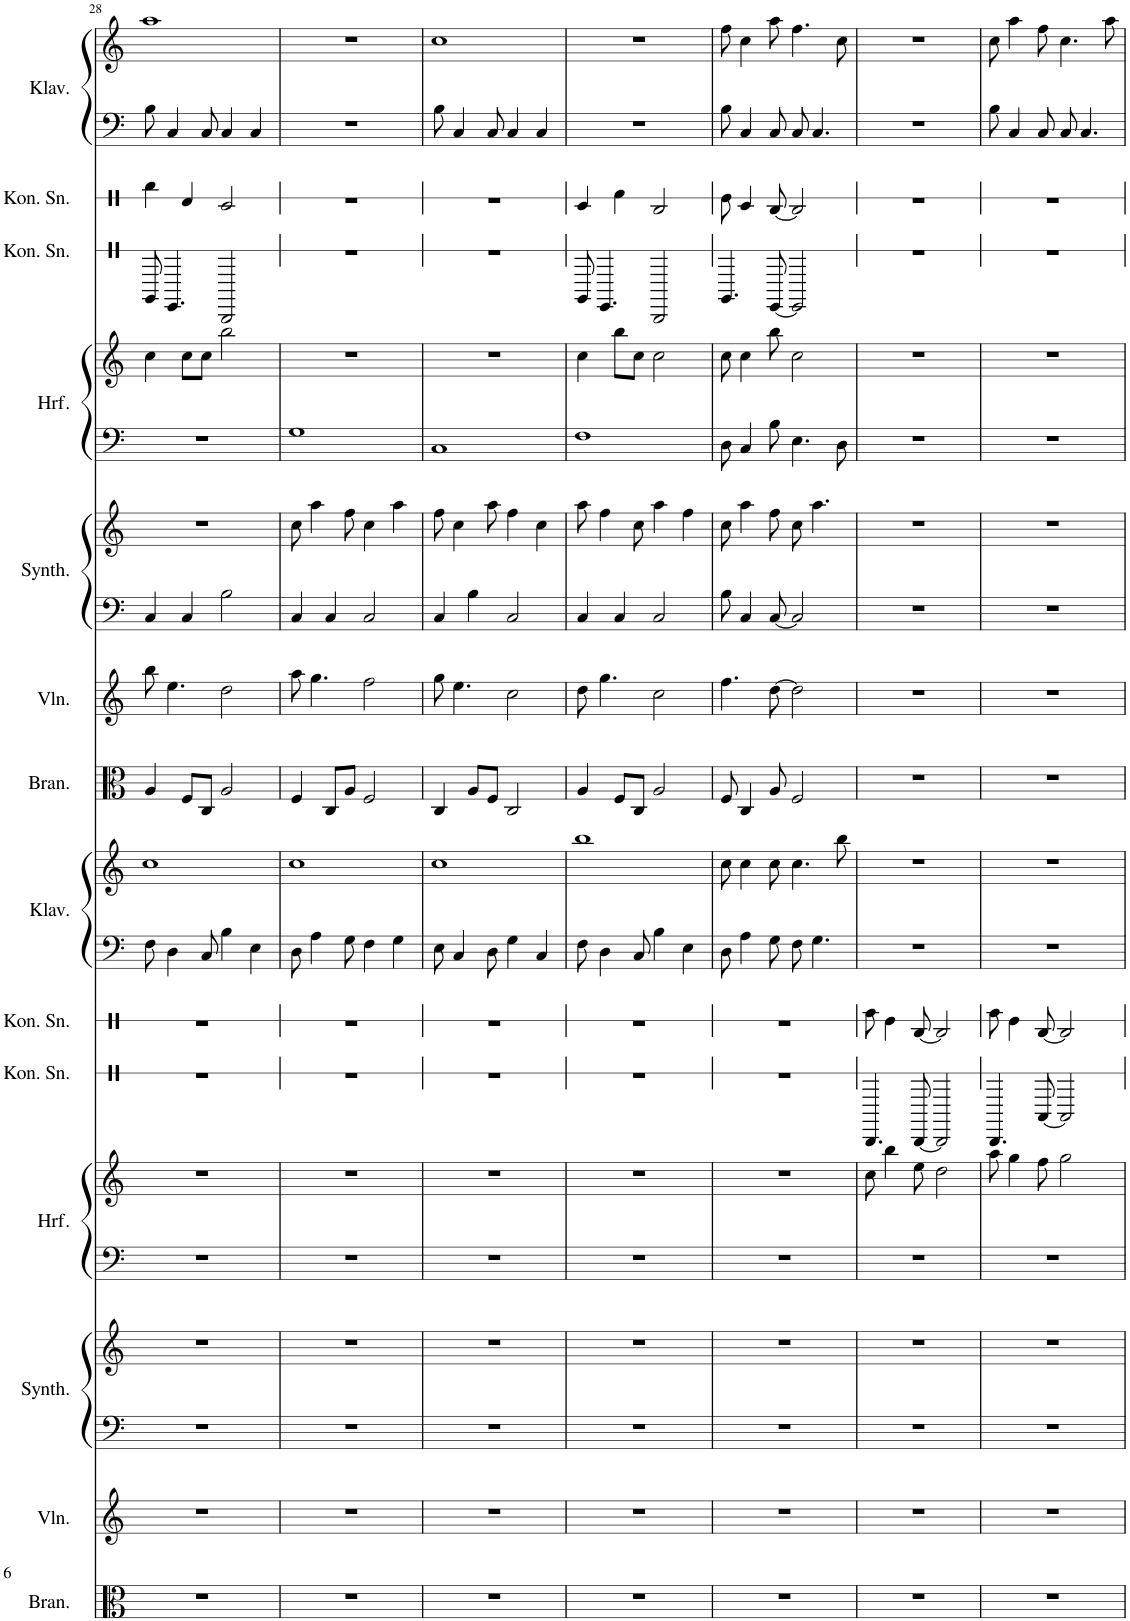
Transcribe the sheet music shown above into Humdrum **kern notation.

**kern	**kern	**kern	**kern	**kern	**kern	**kern	**kern	**kern	**kern	**kern	**kern	**kern	**kern	**kern	**kern	**kern	**kern	**kern	**kern
*part14	*part13	*part12	*part12	*part11	*part11	*part10	*part9	*part8	*part8	*part7	*part6	*part5	*part5	*part4	*part4	*part3	*part2	*part1	*part1
*staff20	*staff19	*staff18	*staff17	*staff16	*staff15	*staff14	*staff13	*staff12	*staff11	*staff10	*staff9	*staff8	*staff7	*staff6	*staff5	*staff4	*staff3	*staff2	*staff1
*I"Bratschen, StringInstrument	*I"Violinen, StringInstrument	*I"Pad Synthesizer, Warm Pad	*	*I"Harfe, Harp	*	*I"Konzert Snare Drum, Taiko	*I"Konzert Snare Drum, Taiko	*I"Klavier, Piano	*	*I"Bratschen, StringInstrument	*I"Violinen, StringInstrument	*I"Pad Synthesizer, Warm Pad	*	*I"Harfe, Harp	*	*I"Konzert Snare Drum, Taiko	*I"Konzert Snare Drum, Taiko	*I"Klavier, Piano	*
*I'Bran.	*I'Vln.	*I'Synth.	*	*I'Hrf.	*	*I'Kon. Sn.	*I'Kon. Sn.	*I'Klav.	*	*I'Bran.	*I'Vln.	*I'Synth.	*	*I'Hrf.	*	*I'Kon. Sn.	*I'Kon. Sn.	*I'Klav.	*
!!LO:PB:g=z
*clefC3	*clefG2	*clefF4	*clefG2	*clefF4	*clefG2	*clefX	*clefX	*clefF4	*clefG2	*clefC3	*clefG2	*clefF4	*clefG2	*clefF4	*clefG2	*clefX	*clefX	*clefF4	*clefG2
*k[]	*k[]	*k[]	*k[]	*k[]	*k[]	*k[]	*k[]	*k[]	*k[]	*k[]	*k[]	*k[]	*k[]	*k[]	*k[]	*k[]	*k[]	*k[]	*k[]
*M4/4	*M4/4	*M4/4	*M4/4	*M4/4	*M4/4	*M4/4	*M4/4	*M4/4	*M4/4	*M4/4	*M4/4	*M4/4	*M4/4	*M4/4	*M4/4	*M4/4	*M4/4	*M4/4	*M4/4
=28	=28	=28	=28	=28	=28	=28	=28	=28	=28	=28	=28	=28	=28	=28	=28	=28	=28	=28	=28
1r	1r	1r	1r	1r	1r	1r	1r	8F\	1cc	4A/	8bb\	4C/	1r	1r	4cc\	8A/	4bb\	8B\	1aa
.	.	.	.	.	.	.	.	4D\	.	.	4.ee\	.	.	.	.	4.F/	.	4C/	.
.	.	.	.	.	.	.	.	.	.	8F/L	.	4C/	.	.	8cc\L	.	4ee/	.	.
.	.	.	.	.	.	.	.	8C/	.	8C/J	.	.	.	.	8cc\J	.	.	8C/	.
.	.	.	.	.	.	.	.	4B\	.	2A/	2dd\	2B\	.	.	2bb\	2C/	2dd/	4C/	.
.	.	.	.	.	.	.	.	4E\	.	.	.	.	.	.	.	.	.	4C/	.
=29	=29	=29	=29	=29	=29	=29	=29	=29	=29	=29	=29	=29	=29	=29	=29	=29	=29	=29	=29
1r	1r	1r	1r	1r	1r	1r	1r	8D\	1cc	4F/	8aa\	4C/	8cc\	1G	1r	1r	1r	1r	1r
.	.	.	.	.	.	.	.	4A\	.	.	4.gg\	.	4aa\	.	.	.	.	.	.
.	.	.	.	.	.	.	.	.	.	8C/L	.	4C/	.	.	.	.	.	.	.
.	.	.	.	.	.	.	.	8G\	.	8A/J	.	.	8ff\	.	.	.	.	.	.
.	.	.	.	.	.	.	.	4F\	.	2F/	2ff\	2C/	4cc\	.	.	.	.	.	.
.	.	.	.	.	.	.	.	4G\	.	.	.	.	4aa\	.	.	.	.	.	.
=30	=30	=30	=30	=30	=30	=30	=30	=30	=30	=30	=30	=30	=30	=30	=30	=30	=30	=30	=30
1r	1r	1r	1r	1r	1r	1r	1r	8E\	1cc	4C/	8gg\	4C/	8ff\	1C	1r	1r	1r	8B\	1cc
.	.	.	.	.	.	.	.	4C/	.	.	4.ee\	.	4cc\	.	.	.	.	4C/	.
.	.	.	.	.	.	.	.	.	.	8A/L	.	4B\	.	.	.	.	.	.	.
.	.	.	.	.	.	.	.	8D\	.	8F/J	.	.	8aa\	.	.	.	.	8C/	.
.	.	.	.	.	.	.	.	4G\	.	2C/	2cc\	2C/	4ff\	.	.	.	.	4C/	.
.	.	.	.	.	.	.	.	4C/	.	.	.	.	4cc\	.	.	.	.	4C/	.
=31	=31	=31	=31	=31	=31	=31	=31	=31	=31	=31	=31	=31	=31	=31	=31	=31	=31	=31	=31
1r	1r	1r	1r	1r	1r	1r	1r	8F\	1bb	4A/	8dd\	4C/	8aa\	1F	4cc\	8A/	4dd/	1r	1r
.	.	.	.	.	.	.	.	4D\	.	.	4.gg\	.	4ff\	.	.	4.F/	.	.	.
.	.	.	.	.	.	.	.	.	.	8F/L	.	4C/	.	.	8bb\L	.	4gg\	.	.
.	.	.	.	.	.	.	.	8C/	.	8C/J	.	.	8cc\	.	8cc\J	.	.	.	.
.	.	.	.	.	.	.	.	4B\	.	2A/	2cc\	2C/	4aa\	.	2cc\	2C/	2cc/	.	.
.	.	.	.	.	.	.	.	4E\	.	.	.	.	4ff\	.	.	.	.	.	.
=32	=32	=32	=32	=32	=32	=32	=32	=32	=32	=32	=32	=32	=32	=32	=32	=32	=32	=32	=32
1r	1r	1r	1r	1r	1r	1r	1r	8D\	8cc\	8F/	4.ff\	8B\	8cc\	8D\	8cc\	4.A/	8ff\	8B\	8ff\
.	.	.	.	.	.	.	.	4A\	4cc\	4C/	.	4C/	4aa\	4C/	4cc\	.	4dd/	4C/	4cc\
.	.	.	.	.	.	.	.	8G\	8cc\	8A/	[8dd\	[8C/	8ff\	8B\	8bb\	[8F/	[8cc/	8C/	8aa\
.	.	.	.	.	.	.	.	8F\	4.cc\	2F/	2dd\]	2C/]	8cc\	4.E\	2cc\	2F/]	2cc/]	8C/	4.ff\
.	.	.	.	.	.	.	.	4.G\	.	.	.	.	4.aa\	.	.	.	.	4.C/	.
.	.	.	.	.	.	.	.	.	8bb\	.	.	.	.	8D\	.	.	.	.	8cc\
=33	=33	=33	=33	=33	=33	=33	=33	=33	=33	=33	=33	=33	=33	=33	=33	=33	=33	=33	=33
1r	1r	1r	1r	1r	8cc\	4.C/	8aa\	1r	1r	1r	1r	1r	1r	1r	1r	1r	1r	1r	1r
.	.	.	.	.	4bb\	.	4ff\	.	.	.	.	.	.	.	.	.	.	.	.
.	.	.	.	.	8ee\	[8C/	[8cc/	.	.	.	.	.	.	.	.	.	.	.	.
.	.	.	.	.	2dd\	2C/]	2cc/]	.	.	.	.	.	.	.	.	.	.	.	.
=34	=34	=34	=34	=34	=34	=34	=34	=34	=34	=34	=34	=34	=34	=34	=34	=34	=34	=34	=34
1r	1r	1r	1r	1r	8aa\	4.C/	8aa\	1r	1r	1r	1r	1r	1r	1r	1r	1r	1r	8B\	8cc\
.	.	.	.	.	4gg\	.	4ff\	.	.	.	.	.	.	.	.	.	.	4C/	4aa\
.	.	.	.	.	8ff\	[8B/	[8cc/	.	.	.	.	.	.	.	.	.	.	8C/	8ff\
.	.	.	.	.	2gg\	2B/]	2cc/]	.	.	.	.	.	.	.	.	.	.	8C/	4.cc\
.	.	.	.	.	.	.	.	.	.	.	.	.	.	.	.	.	.	4.C/	.
.	.	.	.	.	.	.	.	.	.	.	.	.	.	.	.	.	.	.	8aa\
=	=	=	=	=	=	=	=	=	=	=	=	=	=	=	=	=	=	=	=
*-	*-	*-	*-	*-	*-	*-	*-	*-	*-	*-	*-	*-	*-	*-	*-	*-	*-	*-	*-
